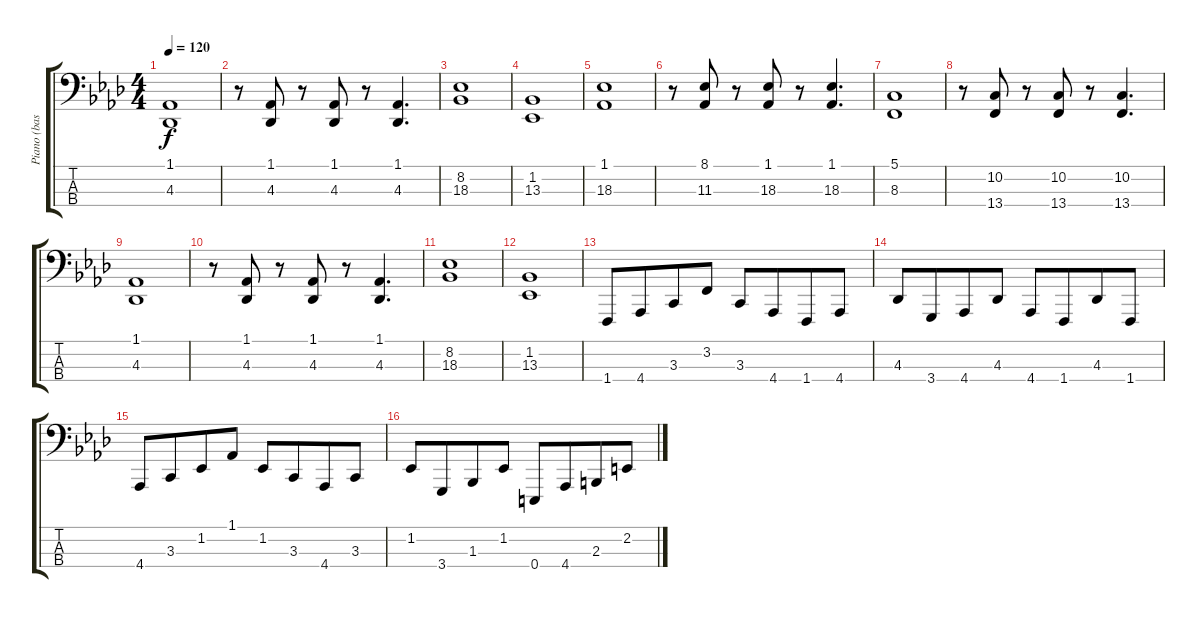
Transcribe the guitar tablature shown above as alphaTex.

\track ("Piano (bass)" "Piano (bas") {instrument acousticgrandpiano}
\staff {score tabs}
\tuning (G2 D2 A1 E1) {hide}
\ts (4 4)
\tempo 120
\clef f4
\ks ab
(1.1 4.3).1{dy f} |
r.8 (1.1 4.3).8 r.8 (1.1 4.3).8 r.8 (1.1 4.3).4{d} |
(8.2 18.3).1 |
(1.2 13.3).1 |
(1.1 18.3).1 |
r.8 (8.1 11.3).8 r.8 (1.1 18.3).8 r.8 (1.1 18.3).4{d} |
(5.1 8.3).1 |
r.8 (10.2 13.4).8 r.8 (10.2 13.4).8 r.8 (10.2 13.4).4{d} |
(1.1 4.3).1 |
r.8 (1.1 4.3).8 r.8 (1.1 4.3).8 r.8 (1.1 4.3).4{d} |
(8.2 18.3).1 |
(1.2 13.3).1 |
1.4.8{beam merge} 4.4.8{beam merge} 3.3.8{beam merge} 3.2.8{beam split} 3.3.8{beam merge} 4.4.8{beam merge} 1.4.8{beam merge} 4.4.8 |
4.3.8 3.4.8{beam merge} 4.4.8 4.3.8 4.4.8 1.4.8{beam merge} 4.3.8 1.4.8 |
4.4.8 3.3.8{beam merge} 1.2.8 1.1.8 1.2.8 3.3.8{beam merge} 4.4.8 3.3.8 |
1.2.8 3.4.8{beam merge} 1.3.8 1.2.8 0.4.8 4.4.8{beam merge} 2.3.8 2.2.8
